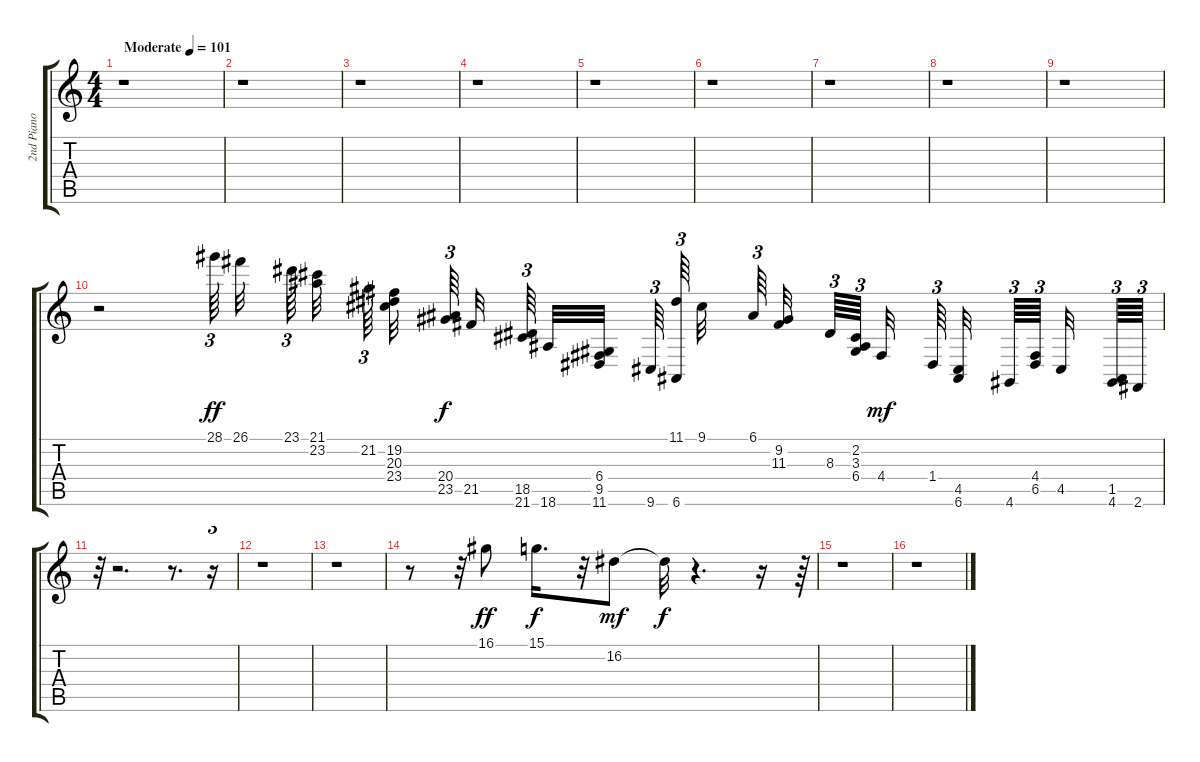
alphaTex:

\track ("2nd Piano" "2nd Piano") {instrument electricpiano2}
\staff {score tabs}
\tuning (E4 B3 G3 D3 A2 E2) {hide}
\ts (4 4)
\tempo (101 "Moderate")
\clef g2
\ks c
r.1{dy ff instrument electricpiano2} |
r.1 |
r.1 |
r.1 |
r.1 |
r.1 |
r.1 |
r.1 |
r.1 |
r.2 28.1.64{tu (3 2) beam splitsecondary} 26.1.32{beam splitsecondary} 23.1.64{tu (3 2) beam splitsecondary} (21.1 23.2).32{beam splitsecondary} 21.2.64{tu (3 2) beam splitsecondary} (19.2 20.3 23.4).32{beam splitsecondary} (20.4 23.5).64{tu (3 2) dy f beam splitsecondary} 21.5.32{beam splitsecondary} (18.5 21.6).64{tu (3 2) beam splitsecondary} 18.6.32 (6.4 9.5 11.6).32{beam splitsecondary} 9.6.64{tu (3 2)} (11.1 6.6).64{tu (3 2) beam splitsecondary} 9.1.32{beam splitsecondary} 6.1.64{tu (3 2) beam splitsecondary} (9.2 11.3).32{beam splitsecondary} 8.3.64{tu (3 2)} (2.2 3.3 6.4).64{tu (3 2) beam splitsecondary} 4.4.32{dy mf beam splitsecondary} 1.4.64{tu (3 2) beam splitsecondary} (4.5 6.6).32{beam splitsecondary} 4.6.64{tu (3 2)} (4.4 6.5).64{tu (3 2) beam splitsecondary} 4.5.32{beam splitsecondary} (1.5 4.6).64{tu (3 2)} 2.6.64{tu (3 2)} |
r.32{tu (3 2)} r.2{d} r.8{d} r.16{tu (3 2)} |
r.1 |
r.1 |
r.8 r.32{tu (3 2)} 16.1.8{dy ff} 15.1.16{d dy f} r.32 16.2.8{dy mf} 16.2{t}.32{dy f} r.4{d} r.16 r.64{tu (3 2)} |
r.1 |
r.1
